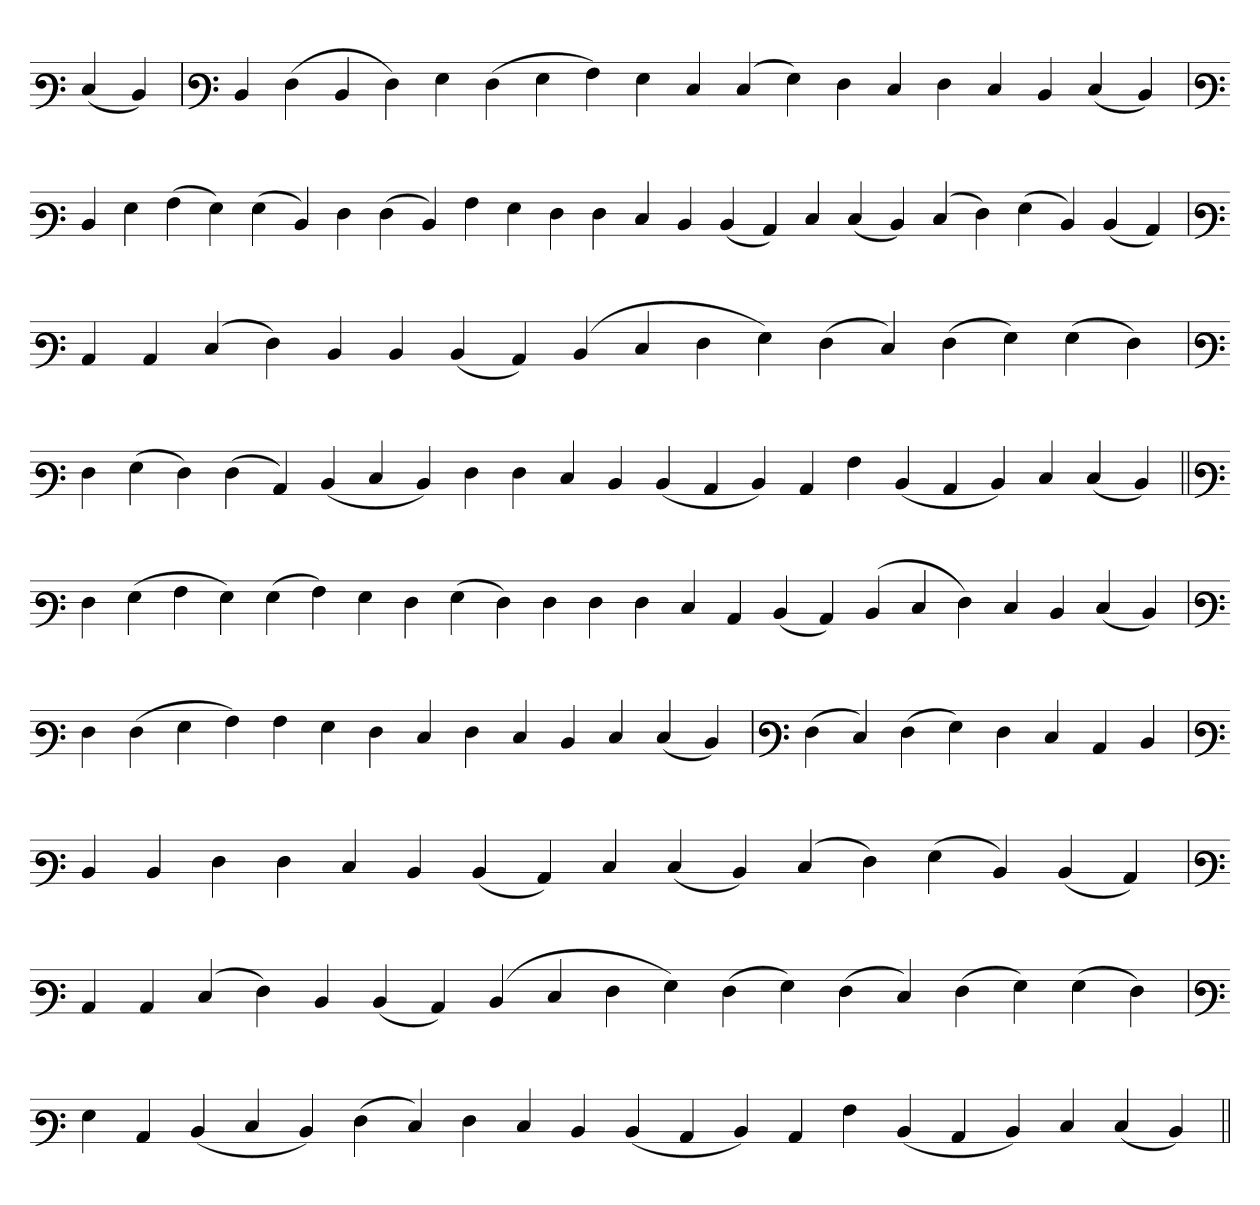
**kern
*part1
*staff1
*clefF3
=
(4E
4D)
='
*clefF3
4D
(4F
4D
4F)
4G
(4F
4G
4A)
4G
4E
(4E
4G)
4F
4E
4F
4E
4D
(4E
4D)
='
*clefF3
4D
4G
(4A
4G)
(4G
4D)
4F
(4F
4D)
4A
4G
4F
4F
4E
4D
(4D
4C)
4E
(4E
4D)
(4E
4F)
(4G
4D)
(4D
4C)
=
*clefF3
4C
4C
(4E
4F)
4D
4D
(4D
4C)
(4D
4E
4F
4G)
(4F
4E)
(4F
4G)
(4G
4F)
='
*clefF3
4F
(4G
4F)
(4F
4C)
(4D
4E
4D)
4F
4F
4E
4D
(4D
4C
4D)
4C
4A
(4D
4C
4D)
4E
(4E
4D)
=||
*clefF3
4F
(4G
4A
4G)
(4G
4A)
4G
4F
(4G
4F)
4F
4F
4F
4E
4C
(4D
4C)
(4D
4E
4F)
4E
4D
(4E
4D)
='
*clefF3
4F
(4F
4G
4A)
4A
4G
4F
4E
4F
4E
4D
4E
(4E
4D)
=
*clefF3
(4F
4E)
(4F
4G)
4F
4E
4C
4D
=`
*clefF3
4D
4D
4F
4F
4E
4D
(4D
4C)
4E
(4E
4D)
(4E
4F)
(4G
4D)
(4D
4C)
=
*clefF3
4C
4C
(4E
4F)
4D
(4D
4C)
(4D
4E
4F
4G)
(4F
4G)
(4F
4E)
(4F
4G)
(4G
4F)
='
*clefF3
4G
4C
(4D
4E
4D)
(4F
4E)
4F
4E
4D
(4D
4C
4D)
4C
4A
(4D
4C
4D)
4E
(4E
4D)
=||
*-
